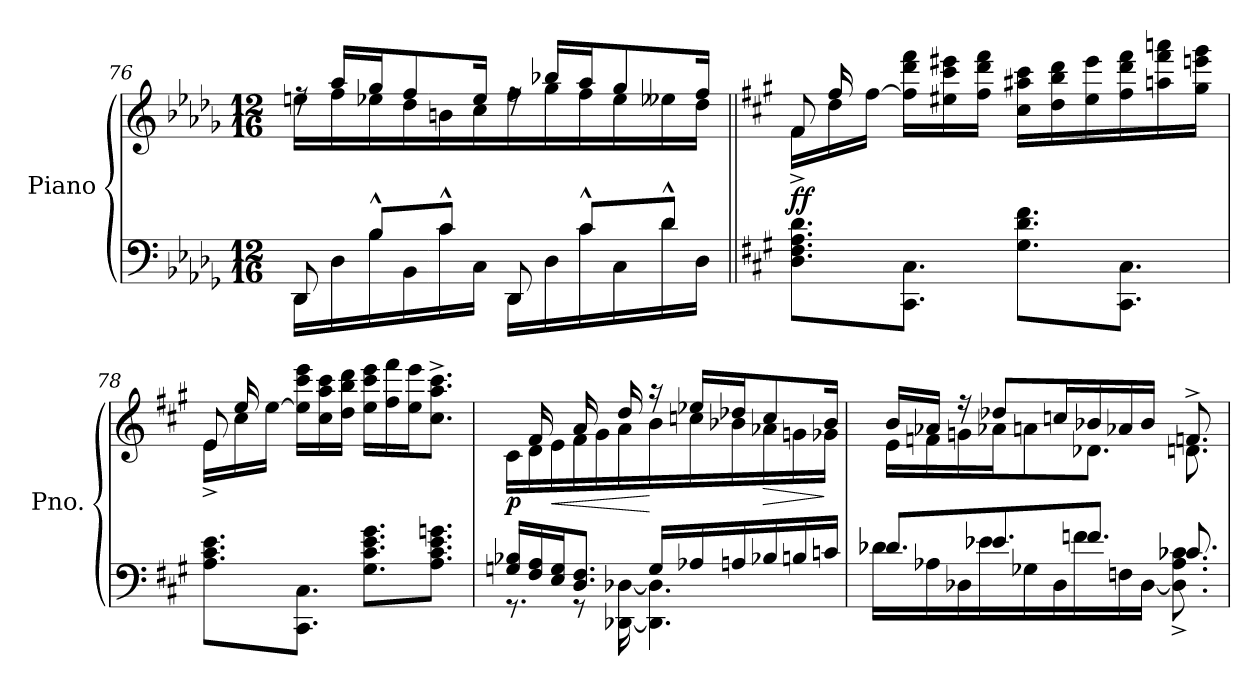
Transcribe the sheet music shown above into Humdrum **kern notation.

**kern	**kern	**dynam
*part1	*part1	*part1
*staff2	*staff1	*staff1/2
*I"Piano	*	*
*I'Pno.	*	*
!!LO:LB:g=z
*clefF4	*clefG2	*
*k[b-e-a-d-g-]	*k[b-e-a-d-g-]	*
*M12/16	*M12/16	*
=76	=76	=76
*^	*^	*
8DD-/	16DD-\LL	16rff	16een\LL	.
.	16D-\	16aa-/LL	16ff\	.
8B-^^/L	16B-\	16gg-/J	16ee-X\	.
.	16BB-\	8ff/	16dd-\	.
8c^^/J	16c\	.	16bn\	.
.	16C\JJ	16ee-/Jk	16cc\	.
8DD-/	16DD-\LL	16rff	16ff\	.
.	16D-\	16bb-X/LL	16gg-\	.
8c^^/L	16c\	16aa-/J	16ff\	.
.	16C\	8gg-/	16ee-\	.
8d-^^/J	16d-\	.	16ee--X\	.
.	16D-\JJ	16ff/Jk	16dd-\JJ	.
*v	*v	*	*	*
*	*v	*v	*
=77||	=77||	=77||
*k[f#c#g#]	*k[f#c#g#]	*
*^	*^	*
*	*	*	*^	*
!	!	!	!	!	!LO:DY:b
*v	*v	*	*	*	*
8.D\ 8.F#\ 8.A\ 8.d\L	16rffyy	16f#^\LL	8f#/	ff
.	16ff#/	16dd\	.	.
.	16rffyy	[16ff#\JJ	8rAyy	.
8.CC#\ 8.C#\J	16ff#\] 16ddd\ 16fff#\LL	16ryy	.	.
.	16ee#X\ 16ccc#\ 16eee#X\	2ryy	2rDyy	.
.	16ff#\ 16ddd\ 16fff#\JJ	.	.	.
8.G#\ 8.d\ 8.f#\L	16cc#\ 16aa#X\ 16ccc#\LL	.	.	.
.	16dd\ 16bb\ 16ddd\	.	.	.
.	16ee#\ 16eee#\	.	.	.
8.CC#\ 8.C#\J	16ff#\ 16ddd\ 16fff#\	.	.	.
.	16aan\ 16fff#\ 16aaan\	.	.	.
.	16gg#\ 16eeen\ 16ggg#\JJ	.	.	.
=78	=78	=78	=78	=78
8.A\ 8.c#\ 8.e\L	16rffyy	16e^\LL	8e/	.
.	16ee/	16cc#\	.	.
.	16rffyy	[16ee\JJ	8rAyy	.
8.CC#\ 8.C#\J	16ee\] 16ccc#\ 16eee\LL	16ryy	.	.
.	16cc#\ 16aa\ 16ccc#\	2ryy	2rDyy	.
.	16dd\ 16bb\ 16ddd\JJ	.	.	.
8.G#\ 8.c#\ 8.e\ 8.g#\L	16ee\ 16ccc#\ 16eee\LL	.	.	.
.	16ff#\ 16fff#\	.	.	.
.	16ee\ 16eee\J	.	.	.
8.A\ 8.c#\ 8.e\ 8.gn\J	8.cc#\^ 8.aa\^ 8.ccc#\^J	.	.	.
*	*	*v	*v	*
!!LO:PB:g=z
=79	=79	=79	=79
*^	*	*	*
!	!	!	!	!LO:DY:b
16Gn/ 16B-X/LL	8.r	16ryy	16c#\LL	p
16F#/ 16A/	.	16f#/	16d\	.
!	!	!	!	!LO:HP:b
16E/ 16G/J	.	16ryy	16e\	<
8.D/ 8.F#/J	8r	16a/	16f#\	.
.	.	16ryy	16g#\	.
.	[16DD-X\ [16D-X\	16dd/	16a\	.
16G/LL	4.DD-\] 4.D-\]	16r	16b\	[
16A-X/	.	16ee-X/LL	16ccn\	.
16An/	.	16dd-X/J	16b-X\	.
!	!	!	!	!LO:HP:b
16B-X/	.	8cc/	16a-X\	>
16Bn/	.	.	16gn\	.
16cn/JJ	.	16b-/Jk	16g-X\JJ	]
=80	=80	=80	=80	=80
8.d-X/L	16d-\LL	16b/LL	16e\LL	.
.	16A-X\	16a-X/JJ	16fn\	.
.	16D-X\	16r	16gn\	.
8.e-X/	16e-\	8dd-X/L	16a-X\J	.
.	16G-X\	.	8an\	.
.	16D-\	16ccn/L	.	.
8.fn/J	16f\	16b-X/	8.d-X\J	.
.	16Fn\	16a-X/	.	.
.	[16D-\JJ	16b-/JJ	.	.
8.c-X/	8.D-\]^ 8.A-\^ 8.c-\^	8.fn^/	8.dn\	.
*v	*v	*	*	*
*	*v	*v	*
=	=	=
*-	*-	*-
